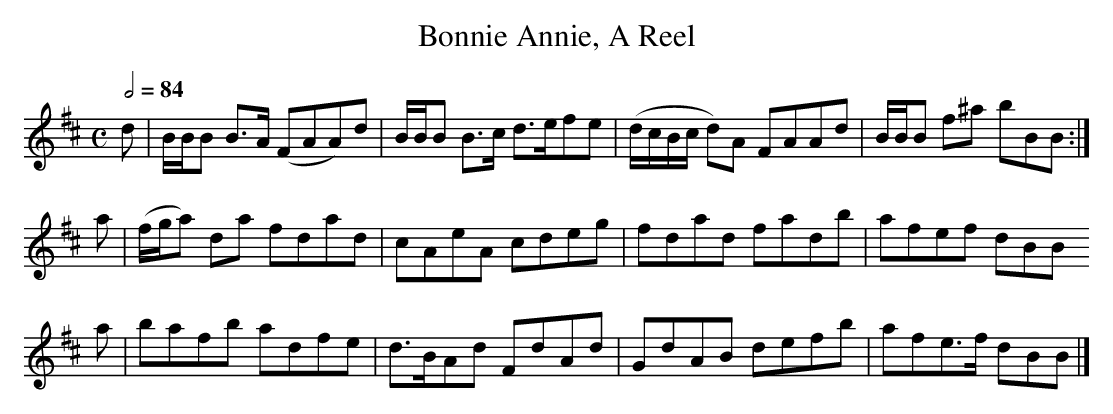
X:1
T:Bonnie Annie, A Reel
M:C
L:1/8
Q:1/2=84
K:B Minor
d| B/B/B  B>A (FAA)d|B/B/B B>c d>efe|(d/c/B/c/ d)A FAAd|B/B/B f^a bBB:|
a|(f/g/a) da   fdad |cAeA      cdeg | fdad         fadb|afef      dBB
a| bafb        adfe |d>BAd     FdAd | GdAB         defb|afe>f     dBB|]
